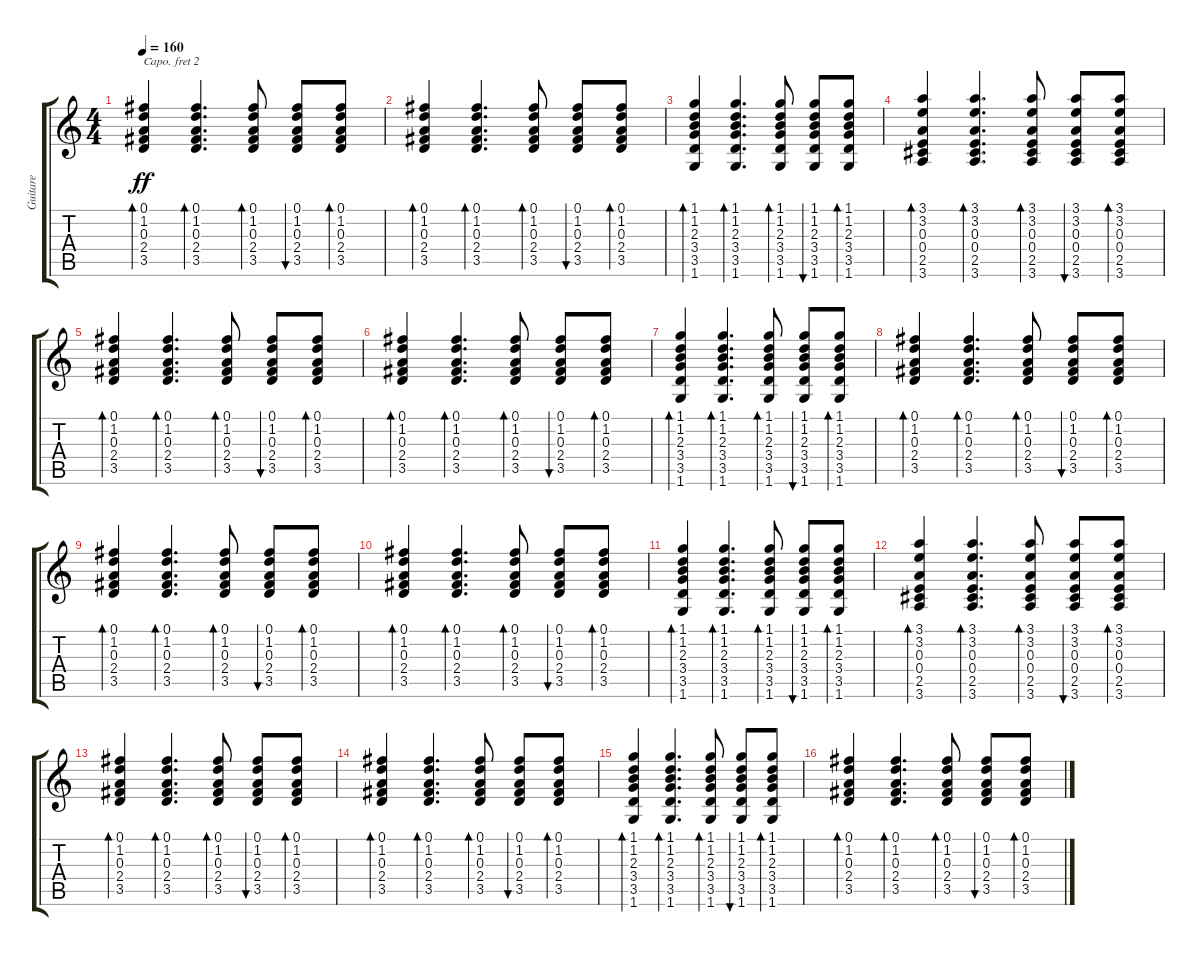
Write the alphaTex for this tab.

\track ("Guitare" "Guitare") {instrument acousticguitarsteel}
\staff {score tabs}
\capo 2
\tuning (E4 B3 G3 D3 A2 E2) {hide}
\ts (4 4)
\tempo 160
\clef g2
\ks c
(0.1 1.2 0.3 2.4 3.5).4{bd 60 dy ff} (0.1 1.2 0.3 2.4 3.5).4{d bd 60} (0.1 1.2 0.3 2.4 3.5).8{bd 60} (0.1 1.2 0.3 2.4 3.5).8{bu 60} (0.1 1.2 0.3 2.4 3.5).8{bd 60} |
(0.1 1.2 0.3 2.4 3.5).4{bd 60} (0.1 1.2 0.3 2.4 3.5).4{d bd 60} (0.1 1.2 0.3 2.4 3.5).8{bd 60} (0.1 1.2 0.3 2.4 3.5).8{bu 60} (0.1 1.2 0.3 2.4 3.5).8{bd 60} |
(1.1 1.2 2.3 3.4 3.5 1.6).4{bd 60} (1.1 1.2 2.3 3.4 3.5 1.6).4{d bd 60} (1.1 1.2 2.3 3.4 3.5 1.6).8{bd 60} (1.1 1.2 2.3 3.4 3.5 1.6).8{bu 60} (1.1 1.2 2.3 3.4 3.5 1.6).8{bd 60} |
(3.1 3.2 0.3 0.4 2.5 3.6).4{bd 60} (3.1 3.2 0.3 0.4 2.5 3.6).4{d bd 60} (3.1 3.2 0.3 0.4 2.5 3.6).8{bd 60} (3.1 3.2 0.3 0.4 2.5 3.6).8{bu 60} (3.1 3.2 0.3 0.4 2.5 3.6).8{bd 60} |
(0.1 1.2 0.3 2.4 3.5).4{bd 60} (0.1 1.2 0.3 2.4 3.5).4{d bd 60} (0.1 1.2 0.3 2.4 3.5).8{bd 60} (0.1 1.2 0.3 2.4 3.5).8{bu 60} (0.1 1.2 0.3 2.4 3.5).8{bd 60} |
(0.1 1.2 0.3 2.4 3.5).4{bd 60} (0.1 1.2 0.3 2.4 3.5).4{d bd 60} (0.1 1.2 0.3 2.4 3.5).8{bd 60} (0.1 1.2 0.3 2.4 3.5).8{bu 60} (0.1 1.2 0.3 2.4 3.5).8{bd 60} |
(1.1 1.2 2.3 3.4 3.5 1.6).4{bd 60} (1.1 1.2 2.3 3.4 3.5 1.6).4{d bd 60} (1.1 1.2 2.3 3.4 3.5 1.6).8{bd 60} (1.1 1.2 2.3 3.4 3.5 1.6).8{bu 60} (1.1 1.2 2.3 3.4 3.5 1.6).8{bd 60} |
(0.1 1.2 0.3 2.4 3.5).4{bd 60} (0.1 1.2 0.3 2.4 3.5).4{d bd 60} (0.1 1.2 0.3 2.4 3.5).8{bd 60} (0.1 1.2 0.3 2.4 3.5).8{bu 60} (0.1 1.2 0.3 2.4 3.5).8{bd 60} |
(0.1 1.2 0.3 2.4 3.5).4{bd 60} (0.1 1.2 0.3 2.4 3.5).4{d bd 60} (0.1 1.2 0.3 2.4 3.5).8{bd 60} (0.1 1.2 0.3 2.4 3.5).8{bu 60} (0.1 1.2 0.3 2.4 3.5).8{bd 60} |
(0.1 1.2 0.3 2.4 3.5).4{bd 60} (0.1 1.2 0.3 2.4 3.5).4{d bd 60} (0.1 1.2 0.3 2.4 3.5).8{bd 60} (0.1 1.2 0.3 2.4 3.5).8{bu 60} (0.1 1.2 0.3 2.4 3.5).8{bd 60} |
(1.1 1.2 2.3 3.4 3.5 1.6).4{bd 60} (1.1 1.2 2.3 3.4 3.5 1.6).4{d bd 60} (1.1 1.2 2.3 3.4 3.5 1.6).8{bd 60} (1.1 1.2 2.3 3.4 3.5 1.6).8{bu 60} (1.1 1.2 2.3 3.4 3.5 1.6).8{bd 60} |
(3.1 3.2 0.3 0.4 2.5 3.6).4{bd 60} (3.1 3.2 0.3 0.4 2.5 3.6).4{d bd 60} (3.1 3.2 0.3 0.4 2.5 3.6).8{bd 60} (3.1 3.2 0.3 0.4 2.5 3.6).8{bu 60} (3.1 3.2 0.3 0.4 2.5 3.6).8{bd 60} |
(0.1 1.2 0.3 2.4 3.5).4{bd 60} (0.1 1.2 0.3 2.4 3.5).4{d bd 60} (0.1 1.2 0.3 2.4 3.5).8{bd 60} (0.1 1.2 0.3 2.4 3.5).8{bu 60} (0.1 1.2 0.3 2.4 3.5).8{bd 60} |
(0.1 1.2 0.3 2.4 3.5).4{bd 60} (0.1 1.2 0.3 2.4 3.5).4{d bd 60} (0.1 1.2 0.3 2.4 3.5).8{bd 60} (0.1 1.2 0.3 2.4 3.5).8{bu 60} (0.1 1.2 0.3 2.4 3.5).8{bd 60} |
(1.1 1.2 2.3 3.4 3.5 1.6).4{bd 60} (1.1 1.2 2.3 3.4 3.5 1.6).4{d bd 60} (1.1 1.2 2.3 3.4 3.5 1.6).8{bd 60} (1.1 1.2 2.3 3.4 3.5 1.6).8{bu 60} (1.1 1.2 2.3 3.4 3.5 1.6).8{bd 60} |
(0.1 1.2 0.3 2.4 3.5).4{bd 60} (0.1 1.2 0.3 2.4 3.5).4{d bd 60} (0.1 1.2 0.3 2.4 3.5).8{bd 60} (0.1 1.2 0.3 2.4 3.5).8{bu 60} (0.1 1.2 0.3 2.4 3.5).8{bd 60}
